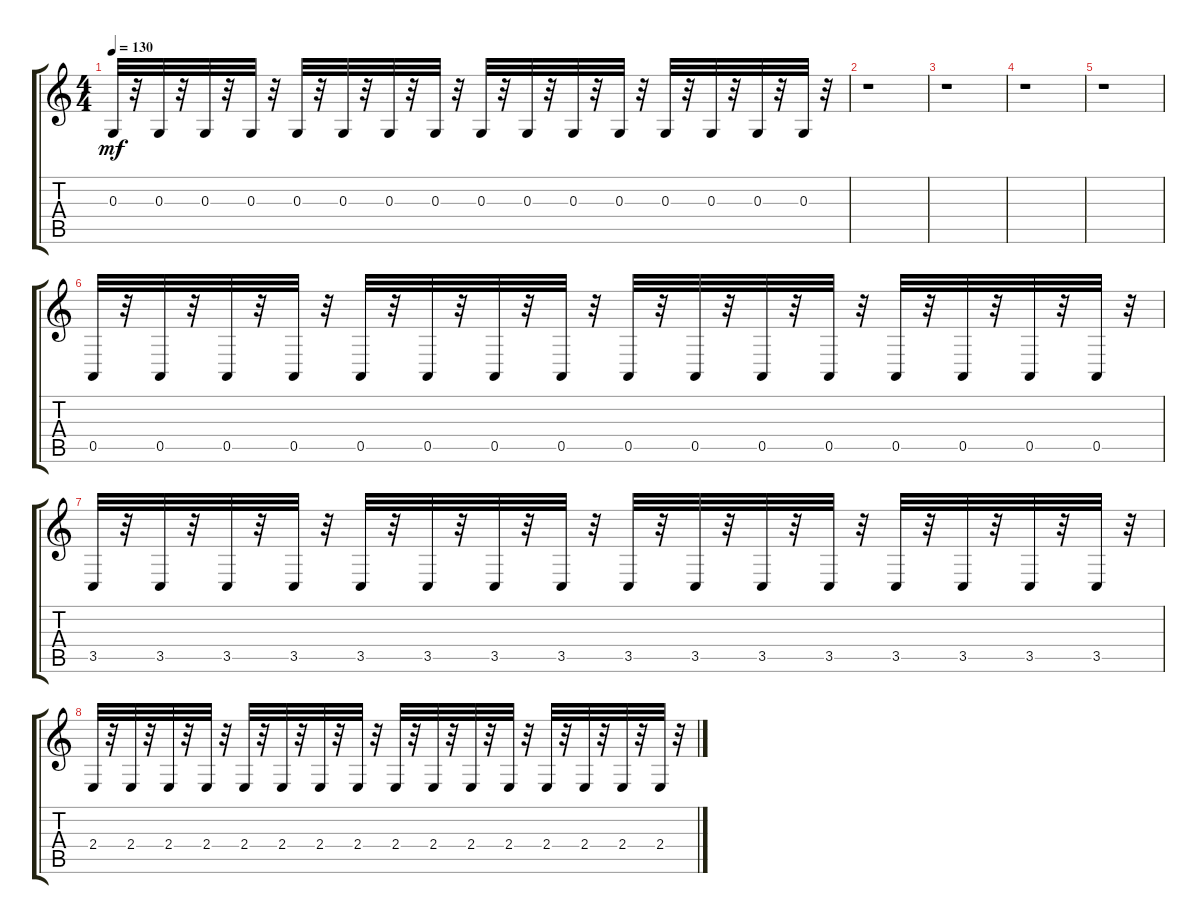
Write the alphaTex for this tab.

\track "" {instrument lead8bassandlead}
\staff {score tabs}
\tuning (E4 B3 G3 D3 A2 E2) {hide}
\ts (4 4)
\tempo 130
\clef g2
\ks c
0.3.32{dy mf} r.32 0.3.32 r.32 0.3.32 r.32 0.3.32 r.32 0.3.32 r.32 0.3.32 r.32 0.3.32 r.32 0.3.32 r.32 0.3.32 r.32 0.3.32 r.32 0.3.32 r.32 0.3.32 r.32 0.3.32 r.32 0.3.32 r.32 0.3.32 r.32 0.3.32 r.32 |
r.1 |
r.1 |
r.1 |
r.1 |
0.5.32 r.32 0.5.32 r.32 0.5.32 r.32 0.5.32 r.32 0.5.32 r.32 0.5.32 r.32 0.5.32 r.32 0.5.32 r.32 0.5.32 r.32 0.5.32 r.32 0.5.32 r.32 0.5.32 r.32 0.5.32 r.32 0.5.32 r.32 0.5.32 r.32 0.5.32 r.32 |
3.5.32 r.32 3.5.32 r.32 3.5.32 r.32 3.5.32 r.32 3.5.32 r.32 3.5.32 r.32 3.5.32 r.32 3.5.32 r.32 3.5.32 r.32 3.5.32 r.32 3.5.32 r.32 3.5.32 r.32 3.5.32 r.32 3.5.32 r.32 3.5.32 r.32 3.5.32 r.32 |
2.4.32 r.32 2.4.32 r.32 2.4.32 r.32 2.4.32 r.32 2.4.32 r.32 2.4.32 r.32 2.4.32 r.32 2.4.32 r.32 2.4.32 r.32 2.4.32 r.32 2.4.32 r.32 2.4.32 r.32 2.4.32 r.32 2.4.32 r.32 2.4.32 r.32 2.4.32 r.32
